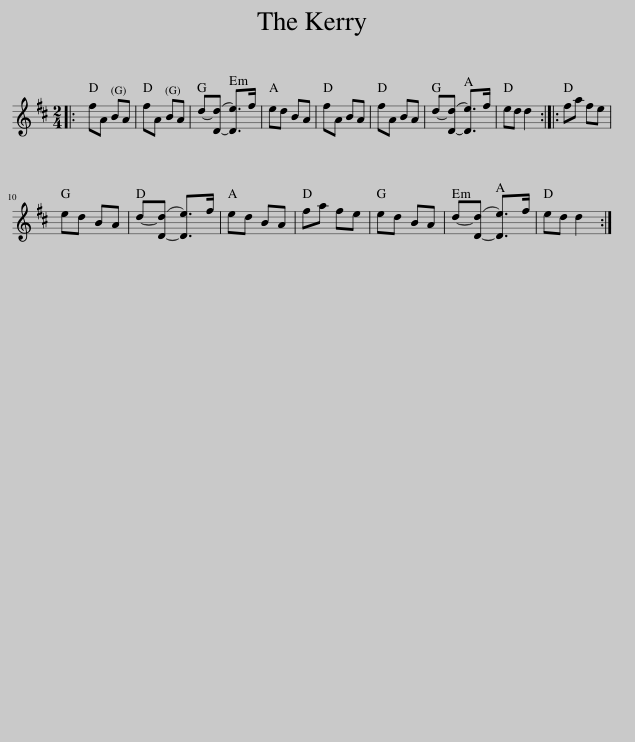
X:1
L:1/8
M:2/4
I:linebreak $
K:D
V:1 treble
V:1
|: fA BA | fA BA | d-([D-d] [De]>)f | ed BA | fA BA | %5
 fA BA | d-([D-d] [De]>)f | ed d2 :: fa fe |$ ed BA | %10
 d-([D-d] [De]>)f | ed BA | fa fe | ed BA | d-([D-d] [De]>)f | %15
 ed d2 :| %16
